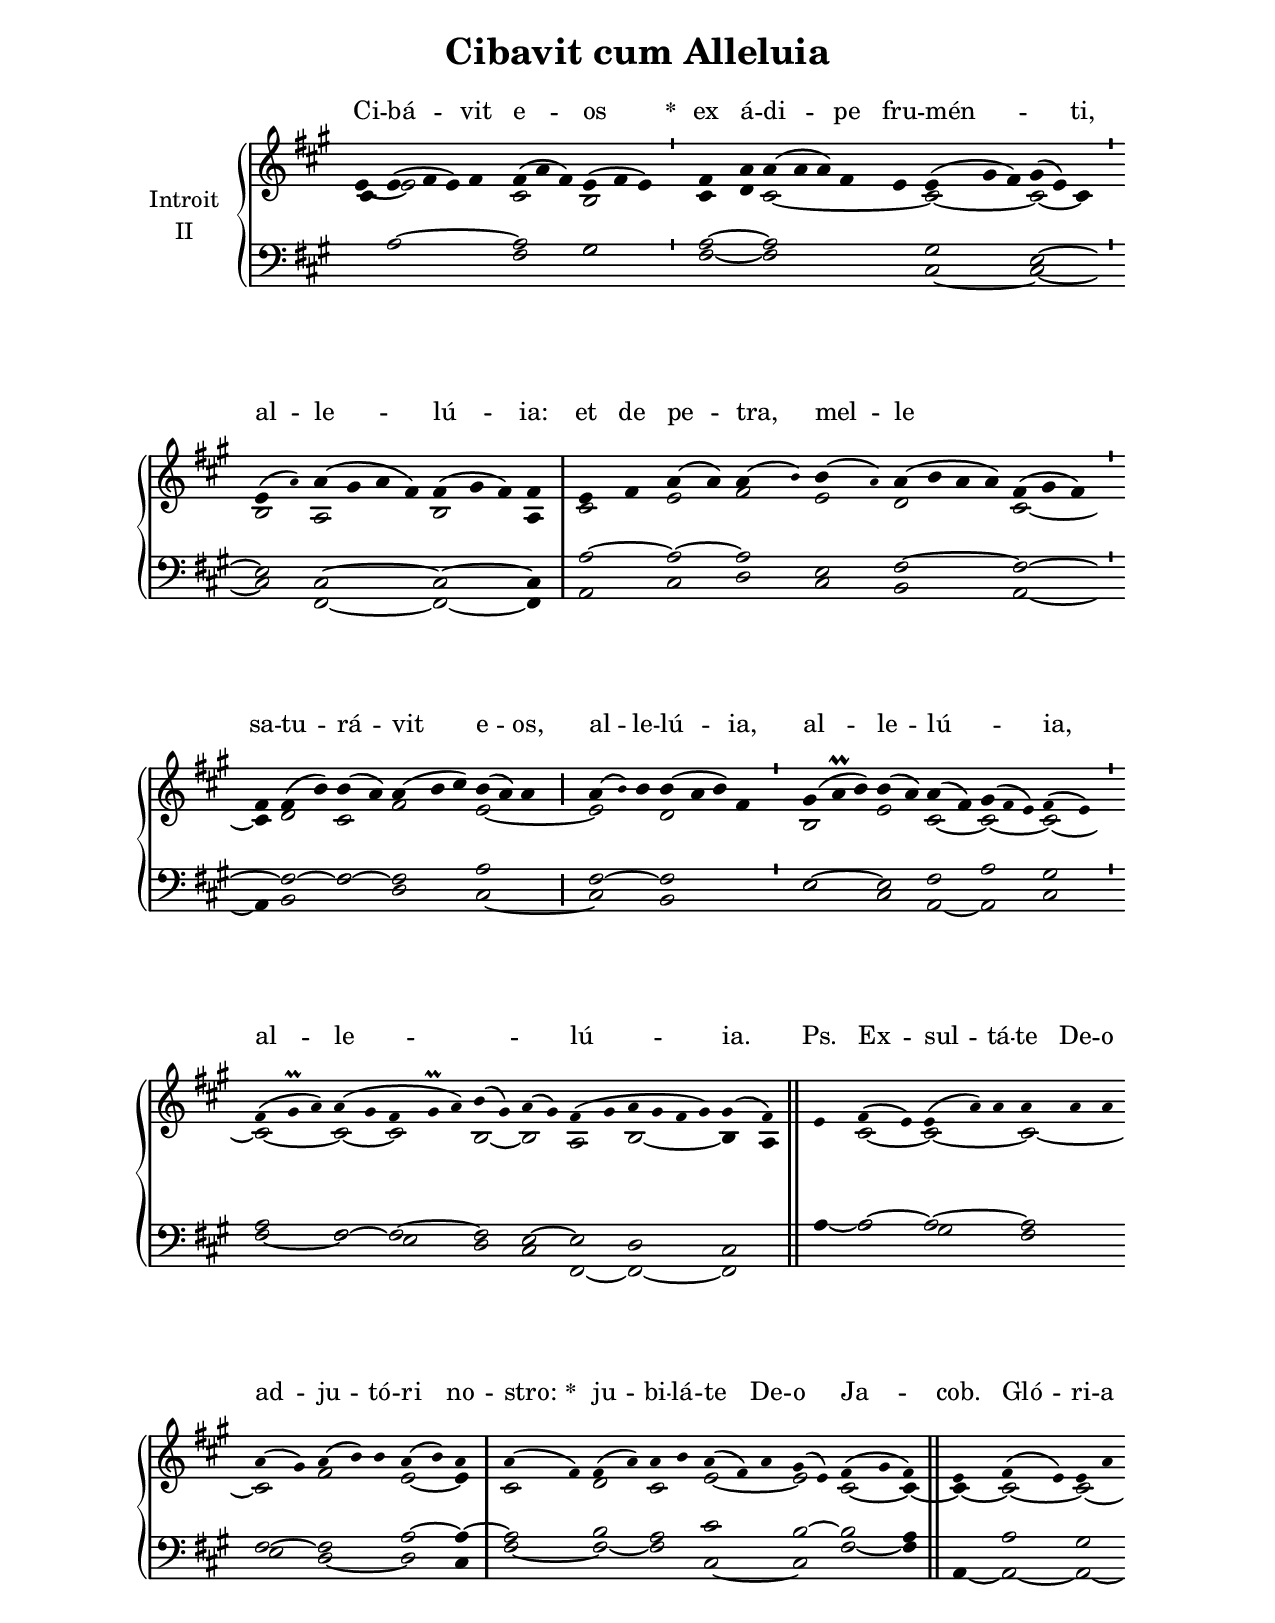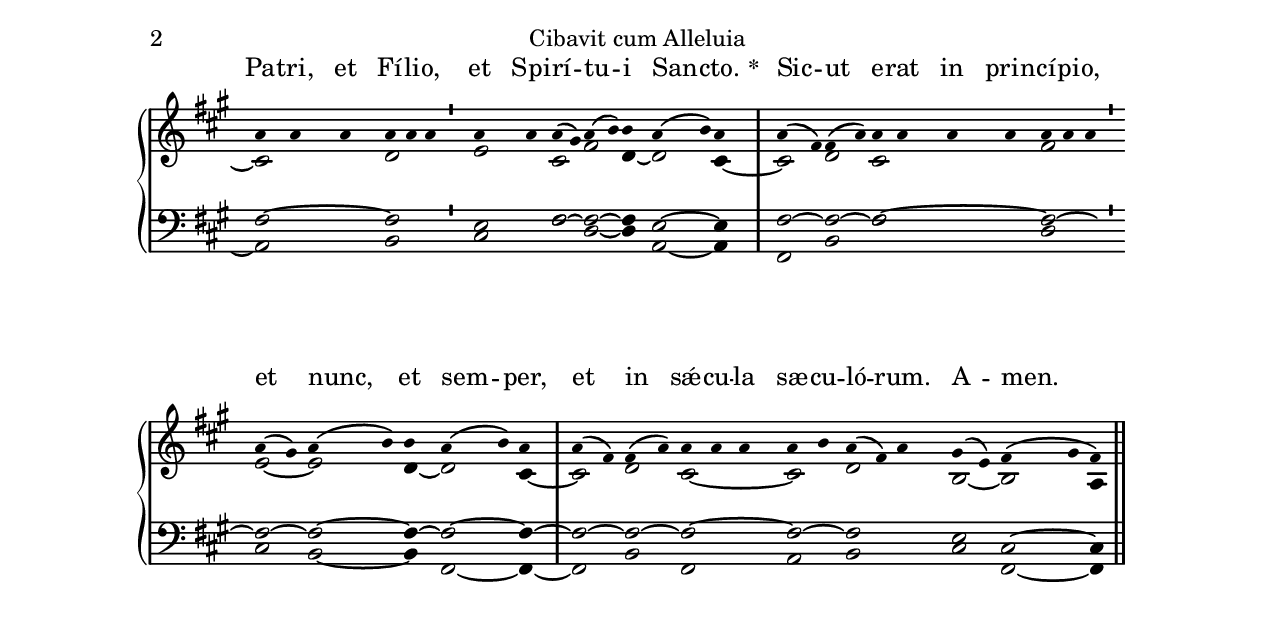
\version "2.18"
\include "gregorian.ly"
\include "noh2.ily"


%Page reference: page ii.114
%(volume.page)

global = {
 \key fis \minor
 \cadenzaOn 
}

\header {
  title = \markup \center-column {"Cibavit cum Alleluia" \vspace #1 }
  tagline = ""
  composer = ""
}

\paper {
 #(include-special-characters)
  oddHeaderMarkup = \markup \fill-line {
    \line {}
    \center-column {
      \on-the-fly #first-page     " "
      \on-the-fly #not-first-page "Cibavit cum Alleluia"
    }
    \line { \on-the-fly #print-page-number-check-first \fromproperty #'page:page-number-string }
  }
  evenHeaderMarkup = \markup \fill-line {
    \line { \on-the-fly #print-page-number-check-first \fromproperty #'page:page-number-string }
    \center-column { "Cibavit cum Alleluia" }
    \line {}
  }
}

chantText = \lyricmode {
Ci -- bá -- vit e -- os 
\set stanza = " * " ex á -- di -- pe fru -- mén -- _ ti, al -- le -- lú -- ia: 
et de pe -- tra, mel -- le _ sa -- tu -- rá -- vit e -- os, 
al -- le -- lú -- ia, al -- le -- lú -- _ ia, al -- le -- _ _ lú -- ia. Ps. 
Ex -- sul -- tá -- te De -- o ad -- ju -- tó -- ri no -- stro: 
\set stanza = " * " 
ju -- bi -- lá -- te De -- o Ja -- cob. 
Gló -- ri -- a Pa -- tri, et Fí -- li -- o, et Spi -- rí -- tu -- i San -- cto. 
\set stanza = " * " 
Sic -- ut e -- rat in prin -- cí -- pi -- o, et nunc, et sem -- per, 
et in sǽ -- cu -- la sæ -- cu -- ló -- rum. A -- men. }

chantMusic = {
\tieDown   cis'4 e'4 ( fis'4 e'4) fis'4 fis'4 ( a'4 fis'4) e'4 ( fis'4 e'4) \divisioMinima
 fis'4 a'4 a'4 ( a'4 a'4) fis'4 e'4 e'4 ( gis'4 fis'4) gis'4 ( e'4) cis'4 \divisioMinima \forceBreak

 e'4 ( \once \tweak #'font-size #-4 a' ) a'4 ( gis'4 a'4 fis'4) fis'4 ( gis'4 fis'4) fis'4 \divisioMaxima
 e'4 fis'4 a'4 ( a'4) a'4 ( \once \tweak #'font-size #-4 b' ) b'4 ( \once \tweak #'font-size #-4 a' ) a'4 ( b'4 a'4 a'4) fis'4 ( gis'4 fis'4) \divisioMinima \forceBreak

 fis'4 fis'4 ( b'4) b'4 ( a'4) a'4 ( b'4 cis''4) b'4 ( a'4) a'4 \divisioMaior
 a'4 ( \once \tweak #'font-size #-4 b' ) b'4 b'4 ( a'4 b'4) fis'4 \divisioMinima
 gis'4 ( a'\prall b'4) b'4 ( a'4) a'4 ( fis'4) gis'4 ( \tiny fis' e' 4) fis'4 ( e'4) \divisioMinima \forceBreak

 fis'4 ( gis'\prall a'4) a'4 ( gis'4 fis'4 gis'\prall a'4) b'4 ( gis'4) a'4 ( gis'4) fis'4 ( gis'4 a'4 gis'4 fis'4 gis'4) gis'4 ( fis'4) \finalis
 e'4 fis'4 ( e'4) e'4 ( a'4) a'4 a'4 a'4 a'4 \forceBreak
 a'4 ( gis'4) a'4 ( b'4) b'4 a'4 ( b'4) a'4 \divisioMaxima
 a'4 ( fis'4) fis'4 ( a'4) a'4 b'4 a'4 ( fis'4) a'4 gis'4 ( e'4) fis'4 ( gis'4 fis'4) \finalis
  e'4 fis'4 ( e'4) e'4 a'4 \forceBreak
 a'4 a'4 a'4 a'4 a'4 a'4 \divisioMinima
 a'4 a'4 a'4 ( gis'4) a'4 ( b'4) b'4 a'4 ( b'4) a'4 \divisioMaxima
 a'4 ( fis'4) fis'4 ( a'4) a'4 a'4 a'4 a'4 a'4 a'4 a'4 \divisioMinima \forceBreak

 a'4 ( gis'4) a'4 ( b'4) b'4 a'4 ( b'4) a'4 \divisioMaxima
 a'4 ( fis'4) fis'4 ( a'4) a'4 a'4 a'4 a'4 b'4 a'4 ( fis'4) a'4 gis'4 ( e'4) fis'4 ( gis'4 fis'4) \finalis

}

altoMusic = {
e'4 ~ e'2*4/2 cis'2*3/2 b2*3/2 \divisioMinima
cis'4 d'4 cis'2*5/2 ~ cis'2*3/2 ~ cis'2 ~ cis'4 \divisioMinima
b2 a2*4/2 b2*3/2 a4 \divisioMaxima
cis'2 e'2 fis'2 e'2 d'2*4/2 cis'2*3/2 ~ \divisioMinima
cis'4 d'2 cis'2 fis'2*3/2 e'2*3/2 ~ \divisioMaior
e'2*3/2 d'2*4/2 \divisioMinima
b2*3/2 e'2 cis'2 ~ cis'2*3/2 ~ cis'2 ~ \divisioMinima
cis'2*3/2 ~ cis'2 ~ cis'2*3/2 b2 ~ b2 a2 b2*4/2 ~ b4 a4 \finalis
r4 cis'2 ~ cis'2*3/2 ~ cis'2*3/2 ~ cis'2 fis'2*3/2 e'2 ~ e'4 \divisioMaxima
cis'2 d'2 cis'2 e'2*3/2 ~ e'2 cis'2 ~ cis'4 ~ cis'4 ~ cis'2 ~ cis'2 ~ cis'2*3/2 d'2*3/2 \divisioMinima
e'2 cis'2 fis'2 d'4 ~ d'2 cis'4 ~ \divisioMaxima
cis'2 d'2 cis'2*4/2 fis'2*3/2 \divisioMinima
e'2 ~ e'2 d'4 ~ d'2 cis'4 ~ \divisioMaxima
cis'2 d'2 cis'2*3/2 ~ cis'2 d'2*3/2 b2 ~ b2 a4 \finalis
}

tenorMusic = {
r4 a2*4/2 ~ a2*3/2 gis2*3/2 \divisioMinima
a2 ~ a2*5/2 gis2*3/2 e2*3/2 ~ \divisioMinima
e2 cis2*4/2 ~ cis2*3/2 ~ cis4 \divisioMaxima
a2 ~ a2 ~ a2 e2 fis2*4/2 ~ fis2*4/2 ~ fis2 ~ fis2 ~ fis2*3/2 a2*3/2 \divisioMaior
fis2*3/2 ~ fis2*4/2 \divisioMinima
e2*3/2 ~ e2 fis2 a2*3/2 gis2 \divisioMinima
a2*3/2 fis2 ~ fis2*3/2 ~ fis2 e2 ~ e2 d2*4/2 cis2 \finalis
r4 a2 ~ a2*3/2 ~ a2*3/2 fis2 ~ fis2*3/2 a2 ~ a4 ~ \divisioMaxima
a2 b2 a2 cis'2*3/2 b2 ~ b2 a4 r4 a2 gis2 fis2*3/2 ~ fis2*3/2 \divisioMinima
e2 fis2 ~ fis2 ~ fis4 e2 ~ e4 \divisioMaxima
fis2 ~ fis2 ~ fis2*4/2 ~ fis2*3/2 ~ \divisioMinima
fis2 ~ fis2 ~ fis4 ~ fis2 ~ fis4 ~ \divisioMaxima
fis2 ~ fis2 ~ fis2*3/2 ~ fis2 ~ fis2*3/2 e2 cis2 ~ cis4 \finalis
}

bassMusic = {
r4 r2*4/2 fis2*3/2 gis2*3/2 \divisioMinima
fis2 ~ fis2*5/2 cis2*3/2 ~ cis2*3/2 ~ \divisioMinima
cis2 fis,2*4/2 ~ fis,2*3/2 ~ fis,4 \divisioMaxima
a,2 cis2 d2 cis2 b,2*4/2 a,2*3/2 ~ \divisioMinima
a,4 b,2 fis2 d2*3/2 cis2*3/2 ~ \divisioMaior
cis2*3/2 b,2*4/2 \divisioMinima
e2*3/2 cis2 a,2 ~ a,2*3/2 cis2 \divisioMinima
fis2*3/2 ~ fis2 e2*3/2 d2 cis2 fis,2 ~ fis,2*4/2 ~ fis,2 \finalis
a4 ~ a2 gis2*3/2 fis2*3/2 e2 d2*3/2 ~ d2 cis4 \divisioMaxima
fis2 ~ fis2 ~ fis2 cis2*3/2 ~ cis2 fis2 ~ fis4 a,4 ~ a,2 ~ a,2 ~ a,2*3/2 b,2*3/2 \divisioMinima
cis2 fis2 d2 ~ d4 a,2 ~ a,4 \divisioMaxima
fis,2 b,2 fis2*4/2 d2*3/2 \divisioMinima
cis2 b,2 ~ b,4 fis,2 ~ fis,4 ~ \divisioMaxima
fis,2 b,2 fis,2*3/2 a,2 b,2*3/2 cis2 fis,2 ~ fis,4 \finalis
}

voiceLines = {
\voiceLineStyle


}

\score{
  <<
    \new GrandStaff <<
      \set GrandStaff.autoBeaming = ##f
      \set GrandStaff.instrumentName = \markup \center-column {
        "Introit"
        "II"
      }
      \new Staff = up <<
        \new Voice = "chant" {
          \voiceOne \global \chantMusic
        }
        \new Voice {
          \voiceTwo \global \altoMusic
        }
      >>

      \new Staff = down <<
        \clef bass
        \new Voice {
          \voiceOne \global \tenorMusic
        }
        \new Voice {
          \voiceTwo \global \bassMusic
        }
	\new Voice {
        \voiceThree \global \voiceLines
        }
      >>
    >>
    \new Lyrics \lyricsto chant {
      \chantText
    }
  >>
  \layout{
  }
  \midi{
    \tempo 4 = 125
  }
}
